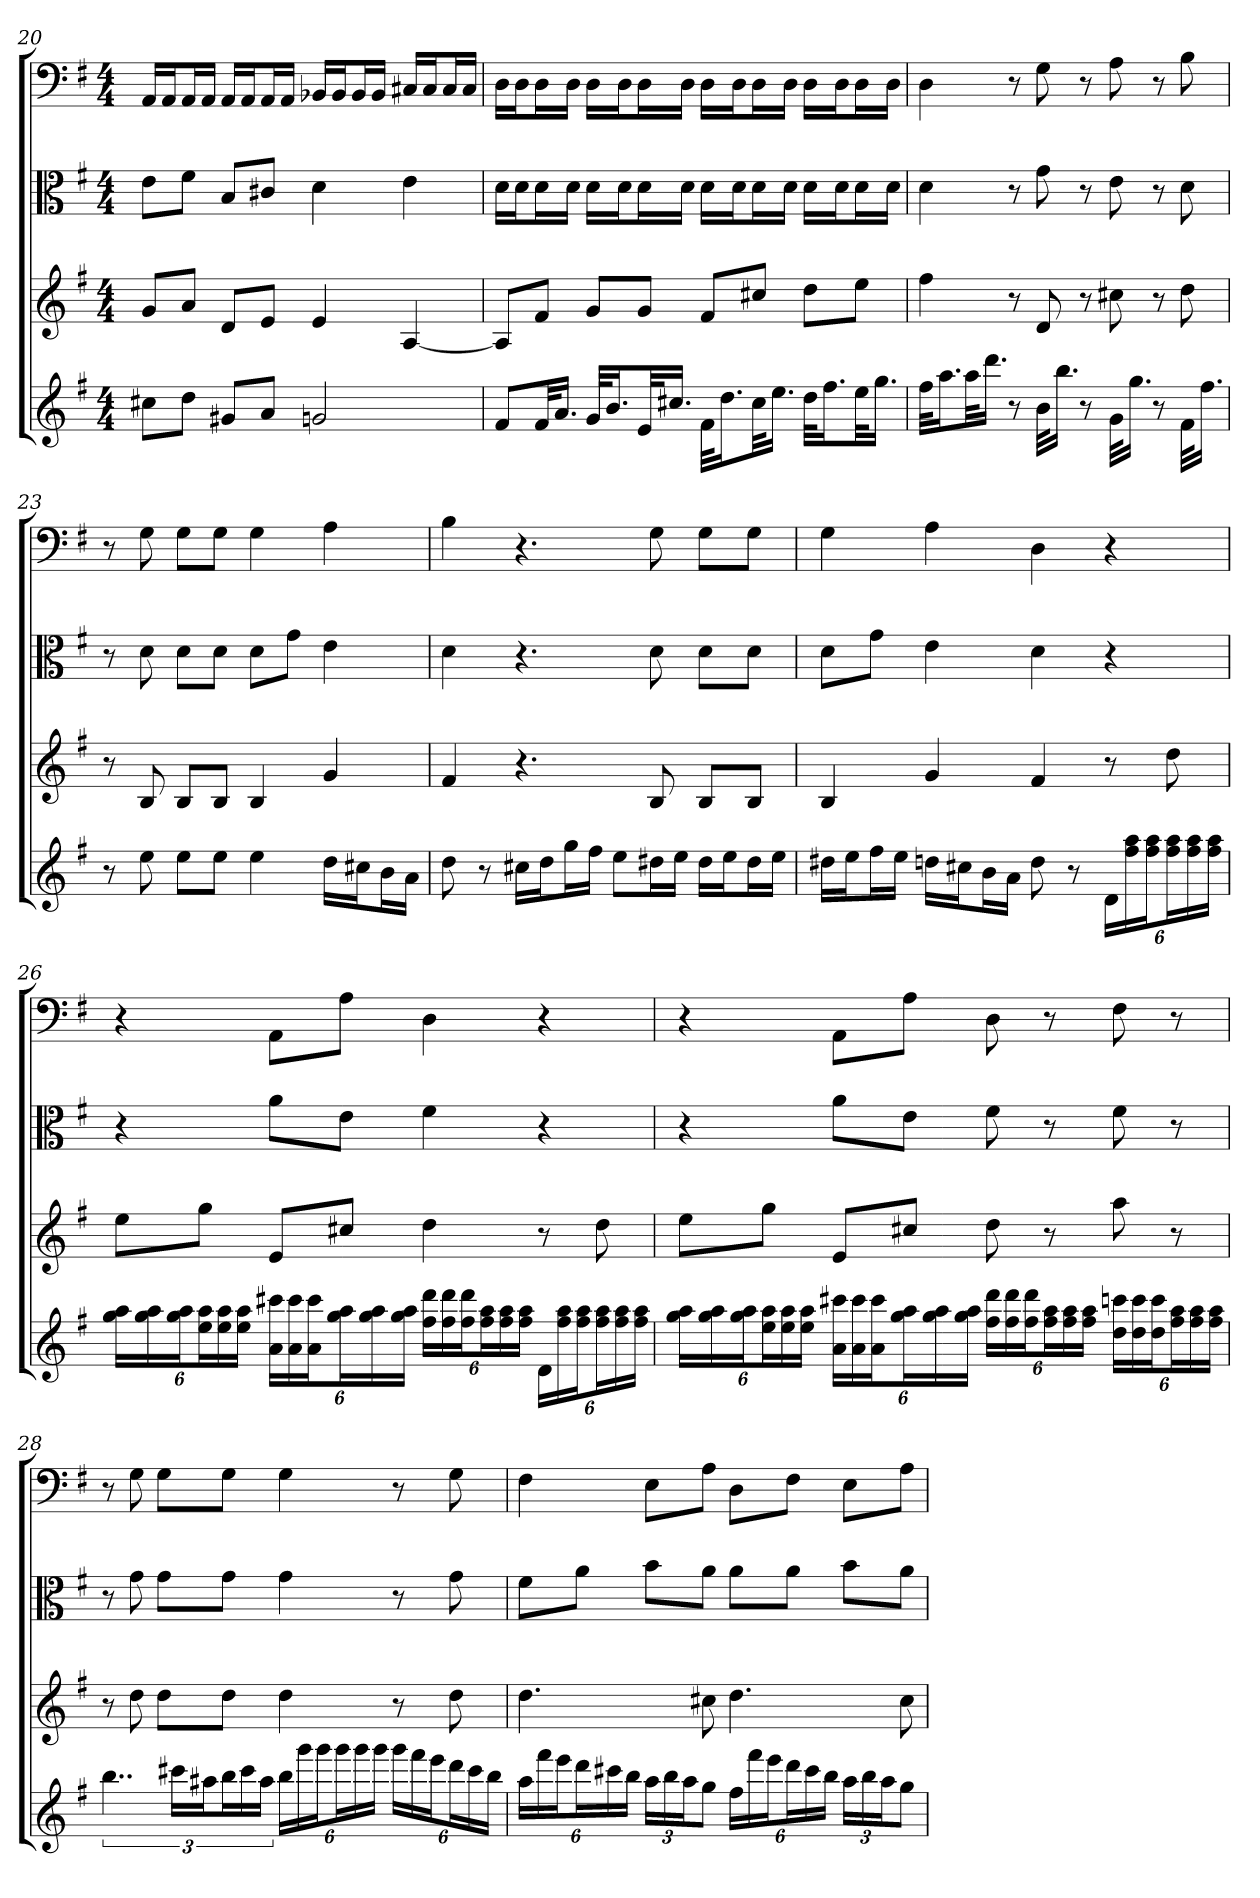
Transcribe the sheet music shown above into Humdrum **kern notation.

**kern	**kern	**kern	**kern
*part4	*part3	*part2	*part1
*staff4	*staff3	*staff2	*staff1
*	*	*clefC3	*clefF4
*k[f#]	*k[f#]	*k[f#]	*k[f#]
*G:	*G:	*G:	*G:
*M4/4	*M4/4	*M4/4	*M4/4
=20	=20	=20	=20
8cc#XL	8gL	8e\L	16AA/LL
.	.	.	16AA/J
8ddJ	8aJ	8f#\J	16AA/L
.	.	.	16AA/JJ
8g#XL	8dL	8B/L	16AA/LL
.	.	.	16AA/J
8aJ	8eJ	8c#X/J	16AA/L
.	.	.	16AA/JJ
2gn	4e	4d	16BB-X/LL
.	.	.	16BB-/J
.	.	.	16BB-/L
.	.	.	16BB-/JJ
.	[4A	4e	16C#X/LL
.	.	.	16C#/J
.	.	.	16C#/L
.	.	.	16C#/JJ
=21	=21	=21	=21
8f#L	8AL]	16d\LL	16D\LL
.	.	16d\J	16D\J
32f#KL	8f#J	16d\L	16D\L
16.aJJ	.	.	.
.	.	16d\JJ	16D\JJ
32gKLL	8gL	16d\LL	16D\LL
16.bJ	.	.	.
.	.	16d\J	16D\J
32eKL	8gJ	16d\L	16D\L
16.cc#XJJ	.	.	.
.	.	16d\JJ	16D\JJ
32f#KLL	8f#L	16d\LL	16D\LL
16.ddJ	.	.	.
.	.	16d\J	16D\J
32cc#KL	8cc#XJ	16d\L	16D\L
16.eeJJ	.	.	.
.	.	16d\JJ	16D\JJ
32ddKLL	8ddL	16d\LL	16D\LL
16.ff#J	.	.	.
.	.	16d\J	16D\J
32eeKL	8eeJ	16d\L	16D\L
16.ggJJ	.	.	.
.	.	16d\JJ	16D\JJ
=22	=22	=22	=22
32ff#KLL	4ff#	4d	4D
16.aaJ	.	.	.
32aaKL	.	.	.
16.dddJJ	.	.	.
8r	8r	8r	8r
32bKLL	8d	8g	8G
16.bbJJ	.	.	.
8r	8r	8r	8r
32gKLL	8cc#X	8e	8A
16.ggJJ	.	.	.
8r	8r	8r	8r
32f#KLL	8dd	8d	8B
16.ff#JJ	.	.	.
=23	=23	=23	=23
8r	8r	8r	8r
8ee	8B	8d	8G
8eeL	8BL	8d\L	8G\L
8eeJ	8BJ	8d\J	8G\J
4ee	4B	8d\L	4G
.	.	8g\J	.
16ddLL	4g	4e	4A
16cc#XJ	.	.	.
16bL	.	.	.
16aJJ	.	.	.
=24	=24	=24	=24
8dd	4f#	4d	4B
8r	.	.	.
16cc#XLL	4.r	4.r	4.r
16ddJ	.	.	.
16ggL	.	.	.
16ff#JJ	.	.	.
8eeL	.	.	.
16dd#XL	8B	8d	8G
16eeJJ	.	.	.
16dd#LL	8BL	8d\L	8G\L
16eeJ	.	.	.
16dd#L	8BJ	8d\J	8G\J
16eeJJ	.	.	.
=25	=25	=25	=25
16dd#XLL	4B	8d\L	4G
16eeJ	.	.	.
16ff#L	.	8g\J	.
16eeJJ	.	.	.
16ddnLL	4g	4e	4A
16cc#XJ	.	.	.
16bL	.	.	.
16aJJ	.	.	.
8dd	4f#	4d	4D
8r	.	.	.
24dLL	8r	4r	4r
24ff# 24aa	.	.	.
24ff# 24aaJ	.	.	.
24ff# 24aaL	8dd	.	.
24ff# 24aa	.	.	.
24ff# 24aaJJ	.	.	.
=26	=26	=26	=26
24gg 24aaLL	8eeL	4r	4r
24gg 24aa	.	.	.
24gg 24aaJ	.	.	.
24ee 24aaL	8ggJ	.	.
24ee 24aa	.	.	.
24ee 24aaJJ	.	.	.
24a 24ccc#XLL	8eL	8a\L	8AA\L
24a 24ccc#	.	.	.
24a 24ccc#J	.	.	.
24gg 24aaL	8cc#XJ	8e\J	8A\J
24gg 24aa	.	.	.
24gg 24aaJJ	.	.	.
24ff# 24dddLL	4dd	4f#	4D
24ff# 24ddd	.	.	.
24ff# 24dddJ	.	.	.
24ff# 24aaL	.	.	.
24ff# 24aa	.	.	.
24ff# 24aaJJ	.	.	.
24dLL	8r	4r	4r
24ff# 24aa	.	.	.
24ff# 24aaJ	.	.	.
24ff# 24aaL	8dd	.	.
24ff# 24aa	.	.	.
24ff# 24aaJJ	.	.	.
=27	=27	=27	=27
24gg 24aaLL	8eeL	4r	4r
24gg 24aa	.	.	.
24gg 24aaJ	.	.	.
24ee 24aaL	8ggJ	.	.
24ee 24aa	.	.	.
24ee 24aaJJ	.	.	.
24a 24ccc#XLL	8eL	8a\L	8AA\L
24a 24ccc#	.	.	.
24a 24ccc#J	.	.	.
24gg 24aaL	8cc#XJ	8e\J	8A\J
24gg 24aa	.	.	.
24gg 24aaJJ	.	.	.
24ff# 24dddLL	8dd	8f#	8D
24ff# 24ddd	.	.	.
24ff# 24dddJ	.	.	.
24ff# 24aaL	8r	8r	8r
24ff# 24aa	.	.	.
24ff# 24aaJJ	.	.	.
24dd 24cccnLL	8aa	8f#	8F#
24dd 24ccc	.	.	.
24dd 24cccJ	.	.	.
24ff# 24aaL	8r	8r	8r
24ff# 24aa	.	.	.
24ff# 24aaJJ	.	.	.
=28	=28	=28	=28
6..bb	8r	8r	8r
.	8dd	8g	8G
.	8ddL	8g\L	8G\L
24ccc#XLL	.	.	.
24aa#XJ	.	.	.
24bbL	8ddJ	8g\J	8G\J
24ccc#	.	.	.
24aa#JJ	.	.	.
24bbLL	4dd	4g	4G
24ggg	.	.	.
24gggJ	.	.	.
24gggL	.	.	.
24ggg	.	.	.
24gggJJ	.	.	.
24gggLL	8r	8r	8r
24fff#	.	.	.
24eeeJ	.	.	.
24dddL	8dd	8g	8G
24ccc#	.	.	.
24bbJJ	.	.	.
=29	=29	=29	=29
24aaLL	4.dd	8f#\L	4F#
24fff#	.	.	.
24eeeJ	.	.	.
24dddL	.	8a\J	.
24ccc#X	.	.	.
24bbJJ	.	.	.
24aaLL	.	8b\L	8E\L
24bb	.	.	.
24aaJ	.	.	.
8ggJ	8cc#X	8a\J	8A\J
24ff#LL	4.dd	8a\L	8D\L
24fff#	.	.	.
24eeeJ	.	.	.
24dddL	.	8a\J	8F#\J
24ccc#	.	.	.
24bbJJ	.	.	.
24aaLL	.	8b\L	8E\L
24bb	.	.	.
24aaJ	.	.	.
8ggJ	8cc#	8a\J	8A\J
=	=	=	=
*-	*-	*-	*-
